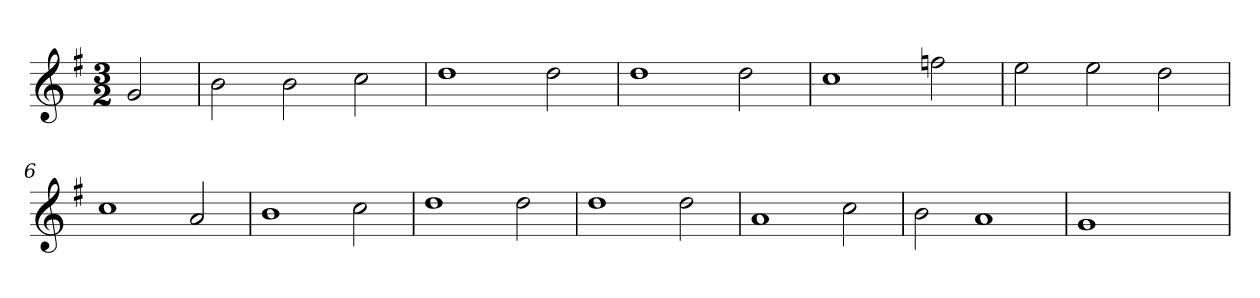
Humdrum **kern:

**kern
*part1
*staff1
*clefG2
*k[f#]
*G:
*M3/2
=
2g
=1
2b
2b
2cc
=2
1dd
2dd
=3
1dd
2dd
=4
1cc
2ffn
=5
2ee
2ee
2dd
=6
1cc
2a
=7
1b
2cc
=8
1dd
2dd
=9
1dd
2dd
=10
1a
2cc
=11
2b
1a
=12
1g
2ryy
=
*-
